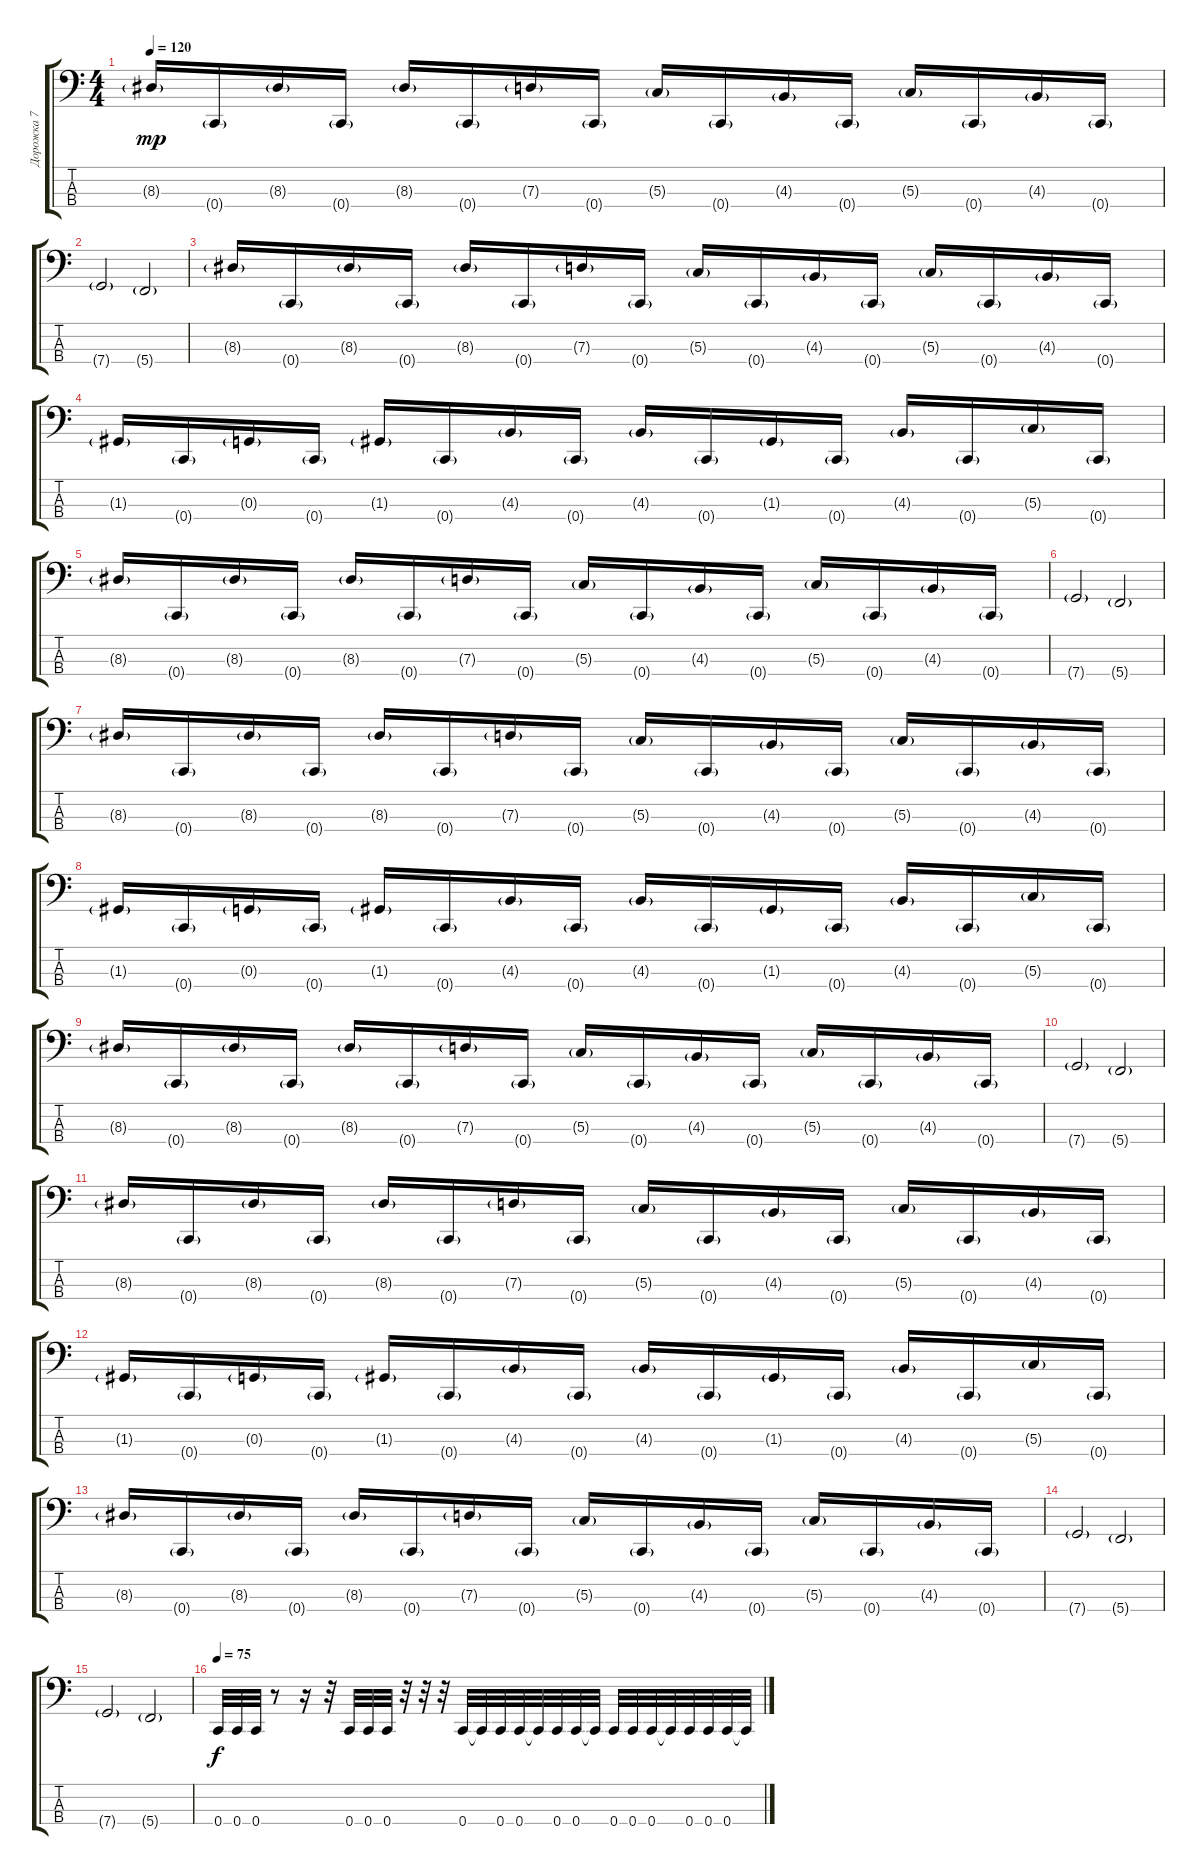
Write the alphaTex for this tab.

\track ("Дорожка 7" "Дорожка 7") {instrument electricbassfinger}
\staff {score tabs}
\tuning (F2 C2 G1 C1) {hide}
\ts (4 4)
\tempo 120
\clef f4
\ks c
8.3{g}.16{dy mp} 0.4{g}.16 8.3{g}.16 0.4{g}.16 8.3{g}.16 0.4{g}.16 7.3{g}.16 0.4{g}.16 5.3{g}.16 0.4{g}.16 4.3{g}.16 0.4{g}.16 5.3{g}.16 0.4{g}.16 4.3{g}.16 0.4{g}.16 |
7.4{g}.2 5.4{g}.2 |
8.3{g}.16 0.4{g}.16 8.3{g}.16 0.4{g}.16 8.3{g}.16 0.4{g}.16 7.3{g}.16 0.4{g}.16 5.3{g}.16 0.4{g}.16 4.3{g}.16 0.4{g}.16 5.3{g}.16 0.4{g}.16 4.3{g}.16 0.4{g}.16 |
1.3{g}.16 0.4{g}.16 0.3{g}.16 0.4{g}.16 1.3{g}.16 0.4{g}.16 4.3{g}.16 0.4{g}.16 4.3{g}.16 0.4{g}.16 1.3{g}.16 0.4{g}.16 4.3{g}.16 0.4{g}.16 5.3{g}.16 0.4{g}.16 |
8.3{g}.16 0.4{g}.16 8.3{g}.16 0.4{g}.16 8.3{g}.16 0.4{g}.16 7.3{g}.16 0.4{g}.16 5.3{g}.16 0.4{g}.16 4.3{g}.16 0.4{g}.16 5.3{g}.16 0.4{g}.16 4.3{g}.16 0.4{g}.16 |
7.4{g}.2 5.4{g}.2 |
8.3{g}.16 0.4{g}.16 8.3{g}.16 0.4{g}.16 8.3{g}.16 0.4{g}.16 7.3{g}.16 0.4{g}.16 5.3{g}.16 0.4{g}.16 4.3{g}.16 0.4{g}.16 5.3{g}.16 0.4{g}.16 4.3{g}.16 0.4{g}.16 |
1.3{g}.16 0.4{g}.16 0.3{g}.16 0.4{g}.16 1.3{g}.16 0.4{g}.16 4.3{g}.16 0.4{g}.16 4.3{g}.16 0.4{g}.16 1.3{g}.16 0.4{g}.16 4.3{g}.16 0.4{g}.16 5.3{g}.16 0.4{g}.16 |
8.3{g}.16 0.4{g}.16 8.3{g}.16 0.4{g}.16 8.3{g}.16 0.4{g}.16 7.3{g}.16 0.4{g}.16 5.3{g}.16 0.4{g}.16 4.3{g}.16 0.4{g}.16 5.3{g}.16 0.4{g}.16 4.3{g}.16 0.4{g}.16 |
7.4{g}.2 5.4{g}.2 |
8.3{g}.16 0.4{g}.16 8.3{g}.16 0.4{g}.16 8.3{g}.16 0.4{g}.16 7.3{g}.16 0.4{g}.16 5.3{g}.16 0.4{g}.16 4.3{g}.16 0.4{g}.16 5.3{g}.16 0.4{g}.16 4.3{g}.16 0.4{g}.16 |
1.3{g}.16 0.4{g}.16 0.3{g}.16 0.4{g}.16 1.3{g}.16 0.4{g}.16 4.3{g}.16 0.4{g}.16 4.3{g}.16 0.4{g}.16 1.3{g}.16 0.4{g}.16 4.3{g}.16 0.4{g}.16 5.3{g}.16 0.4{g}.16 |
8.3{g}.16 0.4{g}.16 8.3{g}.16 0.4{g}.16 8.3{g}.16 0.4{g}.16 7.3{g}.16 0.4{g}.16 5.3{g}.16 0.4{g}.16 4.3{g}.16 0.4{g}.16 5.3{g}.16 0.4{g}.16 4.3{g}.16 0.4{g}.16 |
7.4{g}.2 5.4{g}.2 |
7.4{g}.2 5.4{g}.2 |
\tempo 75
0.4.32{dy f} 0.4.32 0.4.32 r.8 r.16 r.32 0.4.32 0.4.32 0.4.32 r.32 r.32 r.32 0.4.32 0.4{t}.32 0.4.32 0.4.32 0.4{t}.32 0.4.32 0.4.32 0.4{t}.32 0.4.32 0.4.32 0.4.32 0.4{t}.32 0.4.32 0.4.32 0.4.32 0.4{t}.32
